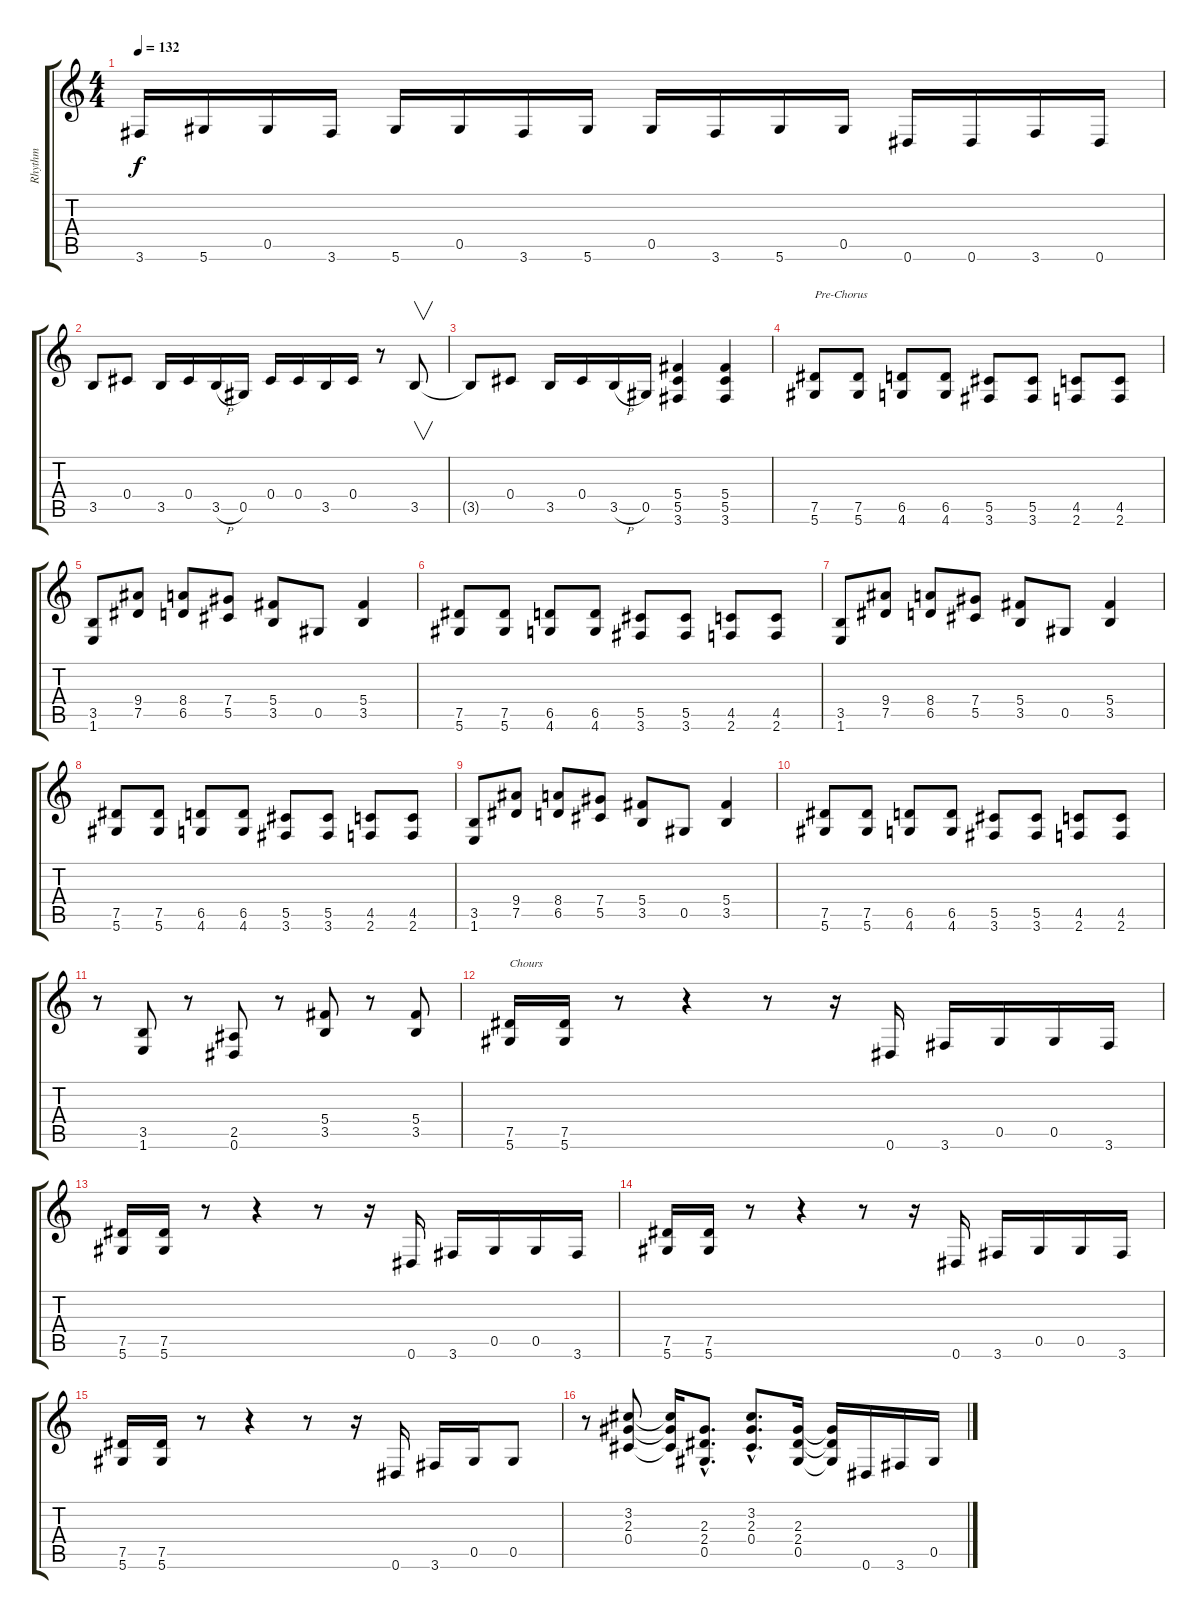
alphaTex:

\track ("Rhythm" "Rhythm") {instrument distortionguitar}
\staff {score tabs}
\tuning (Eb4 Bb3 Gb3 Db3 Ab2 Eb2) {hide}
\ts (4 4)
\tempo 132
\clef g2
\ks c
3.6.16{dy f} 5.6.16 0.5.16 3.6.16 5.6.16 0.5.16 3.6.16 5.6.16 0.5.16 3.6.16 5.6.16 0.5.16 0.6.16 0.6.16 3.6.16 0.6.16 |
3.5.8 0.4.8 3.5.16 0.4.16 3.5{h}.16 0.5.16 0.4.16 0.4.16 3.5.16 0.4.16 r.8 3.5.8{v} |
3.5{t}.8 0.4.8 3.5.16 0.4.16 3.5{h}.16 0.5.16 (5.4 5.5 3.6).4 (5.4 5.5 3.6).4 |
(7.5 5.6).8{txt "Pre-Chorus"} (7.5 5.6).8 (6.5 4.6).8 (6.5 4.6).8 (5.5 3.6).8 (5.5 3.6).8 (4.5 2.6).8 (4.5 2.6).8 |
(3.5 1.6).8 (9.4 7.5).8 (8.4 6.5).8 (7.4 5.5).8 (5.4 3.5).8 0.5.8 (5.4 3.5).4 |
(7.5 5.6).8 (7.5 5.6).8 (6.5 4.6).8 (6.5 4.6).8 (5.5 3.6).8 (5.5 3.6).8 (4.5 2.6).8 (4.5 2.6).8 |
(3.5 1.6).8 (9.4 7.5).8 (8.4 6.5).8 (7.4 5.5).8 (5.4 3.5).8 0.5.8 (5.4 3.5).4 |
(7.5 5.6).8 (7.5 5.6).8 (6.5 4.6).8 (6.5 4.6).8 (5.5 3.6).8 (5.5 3.6).8 (4.5 2.6).8 (4.5 2.6).8 |
(3.5 1.6).8 (9.4 7.5).8 (8.4 6.5).8 (7.4 5.5).8 (5.4 3.5).8 0.5.8 (5.4 3.5).4 |
(7.5 5.6).8 (7.5 5.6).8 (6.5 4.6).8 (6.5 4.6).8 (5.5 3.6).8 (5.5 3.6).8 (4.5 2.6).8 (4.5 2.6).8 |
r.8 (3.5 1.6).8 r.8 (2.5 0.6).8 r.8 (5.4 3.5).8 r.8 (5.4 3.5).8 |
(7.5 5.6).16{txt "Chours"} (7.5 5.6).16 r.8 r.4 r.8 r.16 0.6.16 3.6.16 0.5.16 0.5.16 3.6.16 |
(7.5 5.6).16 (7.5 5.6).16 r.8 r.4 r.8 r.16 0.6.16 3.6.16 0.5.16 0.5.16 3.6.16 |
(7.5 5.6).16 (7.5 5.6).16 r.8 r.4 r.8 r.16 0.6.16 3.6.16 0.5.16 0.5.16 3.6.16 |
(7.5 5.6).16 (7.5 5.6).16 r.8 r.4 r.8 r.16 0.6.16 3.6.16 0.5.16 0.5.8 |
r.8 (3.2 2.3 0.4).8 (3.2{t} 2.3{t} 0.4{t}).16 (2.3{hac} 2.4{hac} 0.5{hac}).8{d} (3.2{hac} 2.3{hac} 0.4{hac}).8{d} (2.3 2.4 0.5).16 (2.3{t} 2.4{t} 0.5{t}).16 0.6.16 3.6.16 0.5.16
